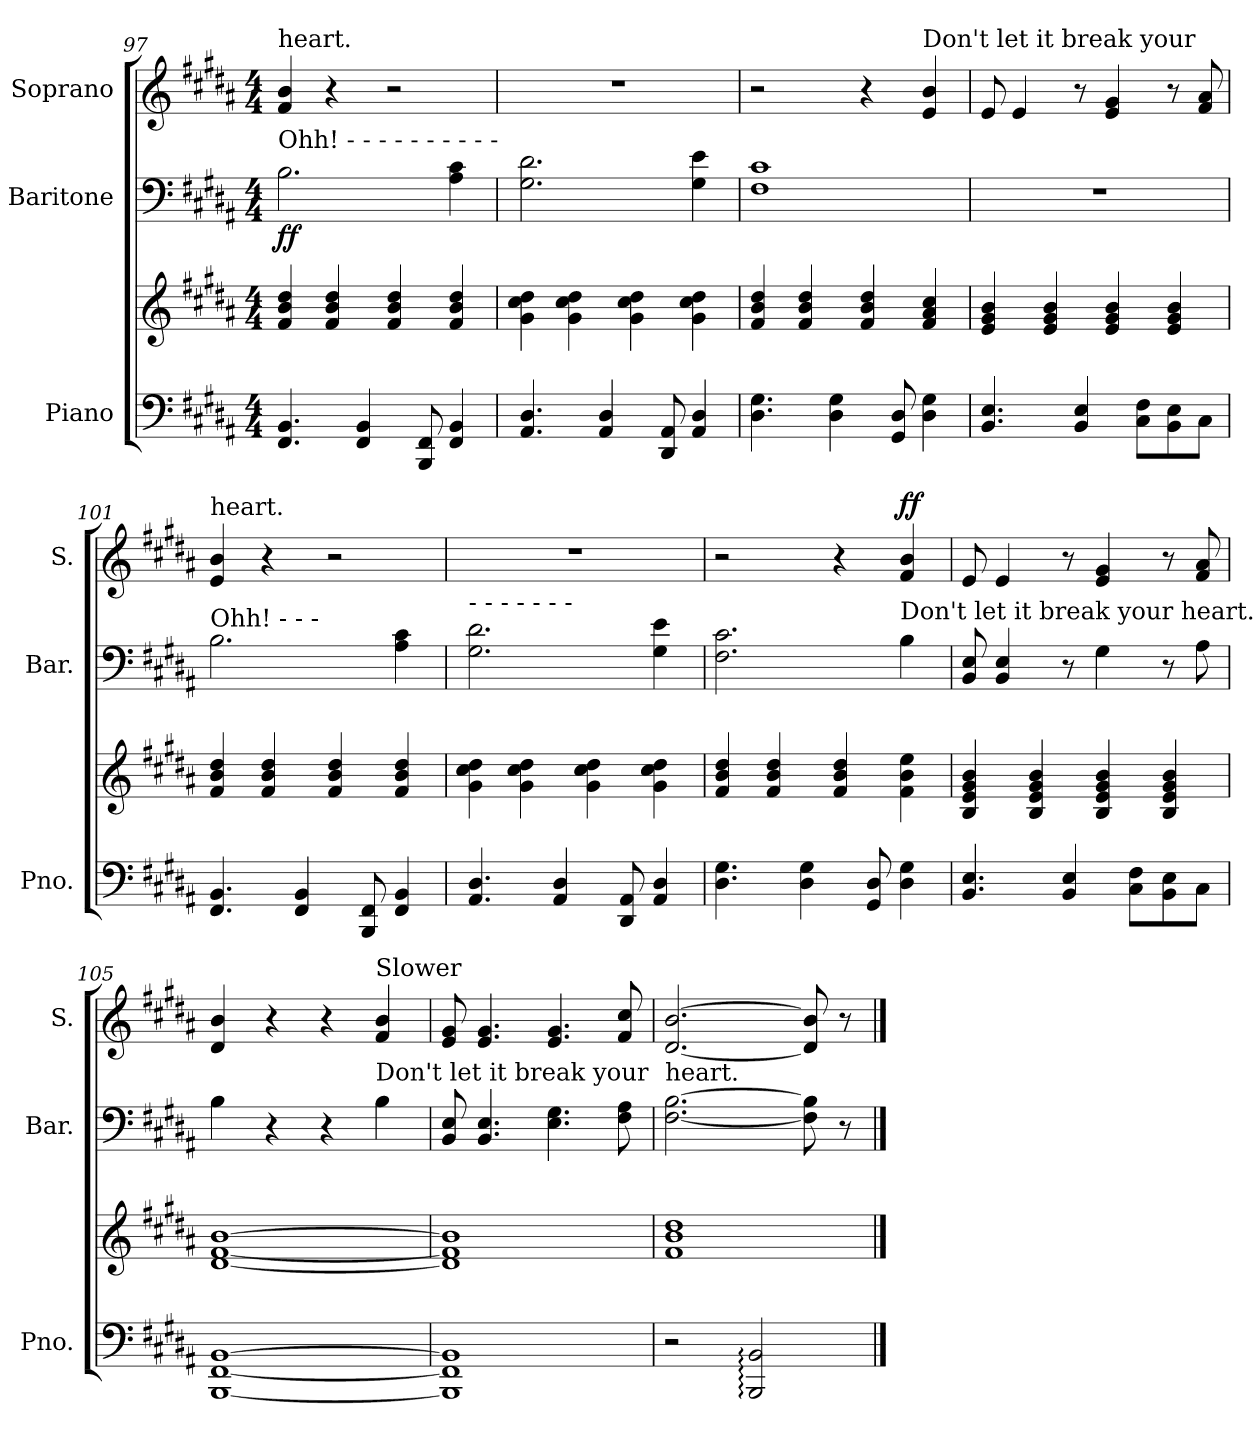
**kern	**kern	**kern	**dynam	**kern	**dynam
*part3	*part3	*part2	*part2	*part1	*part1
*staff4	*staff3	*staff2	*staff2	*staff1	*staff1
*I"Piano	*	*I"Baritone	*	*I"Soprano	*
*I'Pno.	*	*I'Bar.	*	*I'S.	*
!!LO:LB:g=z
*clefF4	*clefG2	*clefF4	*	*clefG2	*
*k[f#c#g#d#a#]	*k[f#c#g#d#a#]	*k[f#c#g#d#a#]	*	*k[f#c#g#d#a#]	*
*M4/4	*M4/4	*M4/4	*	*M4/4	*
=97	=97	=97	=97	=97	=97
!	!	!	!	!LO:TX:a:t=heart.	!
!	!	!LO:TX:a:t=Ohh!    -    -    -    -    -    -    -    -    -    -	!	!	!
!	!	!	!LO:DY:b	!	!
4.FF#/ 4.BB/	4f#/ 4b/ 4dd#/	2.B\	ff	4f#/ 4b/	.
.	4f#/ 4b/ 4dd#/	.	.	4r	.
4FF#/ 4BB/	.	.	.	.	.
.	4f#/ 4b/ 4dd#/	.	.	2r	.
8BBB/ 8FF#/	.	.	.	.	.
4FF#/ 4BB/	4f#/ 4b/ 4dd#/	4A#\ 4c#\	.	.	.
=98	=98	=98	=98	=98	=98
4.AA#/ 4.D#/	4g#\ 4cc#\ 4dd#\	2.G#\ 2.d#\	.	1r	.
.	4g#\ 4cc#\ 4dd#\	.	.	.	.
4AA#/ 4D#/	.	.	.	.	.
.	4g#\ 4cc#\ 4dd#\	.	.	.	.
8DD#/ 8AA#/	.	.	.	.	.
4AA#/ 4D#/	4g#\ 4cc#\ 4dd#\	4G#\ 4e\	.	.	.
=99	=99	=99	=99	=99	=99
4.D#\ 4.G#\	4f#/ 4b/ 4dd#/	1F# 1c#	.	2r	.
.	4f#/ 4b/ 4dd#/	.	.	.	.
4D#\ 4G#\	.	.	.	.	.
.	4f#/ 4b/ 4dd#/	.	.	4r	.
8GG#/ 8D#/	.	.	.	.	.
!	!	!	!	!LO:TX:a:t=Don't let  it        break      your	!
4D#\ 4G#\	4f#/ 4a#/ 4cc#/	.	.	4e/ 4b/	.
=100	=100	=100	=100	=100	=100
4.BB/ 4.E/	4e/ 4g#/ 4b/	1r	.	8e/	.
.	.	.	.	4e/	.
.	4e/ 4g#/ 4b/	.	.	.	.
4BB/ 4E/	.	.	.	8r	.
.	4e/ 4g#/ 4b/	.	.	4e/ 4g#/	.
8C#\ 8F#\L	.	.	.	.	.
8BB\ 8E\	4e/ 4g#/ 4b/	.	.	8r	.
8C#\J	.	.	.	8f#/ 8a#/	.
=101	=101	=101	=101	=101	=101
!	!	!	!	!LO:TX:a:t=heart.	!
!	!	!LO:TX:a:t=Ohh!    -    -    -	!	!	!
4.FF#/ 4.BB/	4f#/ 4b/ 4dd#/	2.B\	.	4e/ 4b/	.
.	4f#/ 4b/ 4dd#/	.	.	4r	.
4FF#/ 4BB/	.	.	.	.	.
.	4f#/ 4b/ 4dd#/	.	.	2r	.
8BBB/ 8FF#/	.	.	.	.	.
4FF#/ 4BB/	4f#/ 4b/ 4dd#/	4A#\ 4c#\	.	.	.
!!LO:LB:g=z
=102	=102	=102	=102	=102	=102
!	!	!LO:TX:a:t=-    -    -    -    -    -    -	!	!	!
4.AA#/ 4.D#/	4g#\ 4cc#\ 4dd#\	2.G#\ 2.d#\	.	1r	.
.	4g#\ 4cc#\ 4dd#\	.	.	.	.
4AA#/ 4D#/	.	.	.	.	.
.	4g#\ 4cc#\ 4dd#\	.	.	.	.
8DD#/ 8AA#/	.	.	.	.	.
4AA#/ 4D#/	4g#\ 4cc#\ 4dd#\	4G#\ 4e\	.	.	.
=103	=103	=103	=103	=103	=103
4.D#\ 4.G#\	4f#/ 4b/ 4dd#/	2.F#\ 2.c#\	.	2r	.
.	4f#/ 4b/ 4dd#/	.	.	.	.
4D#\ 4G#\	.	.	.	.	.
.	4f#/ 4b/ 4dd#/	.	.	4r	.
8GG#/ 8D#/	.	.	.	.	.
!	!	!LO:TX:a:t=Don't let  it      break     your  heart.	!	!	!
!	!	!	!	!	!LO:DY:a
4D#\ 4G#\	4f#\ 4b\ 4ee\	4B\	.	4f#/ 4b/	ff
=104	=104	=104	=104	=104	=104
4.BB/ 4.E/	4B/ 4e/ 4g#/ 4b/	8BB/ 8E/	.	8e/	.
.	.	4BB/ 4E/	.	4e/	.
.	4B/ 4e/ 4g#/ 4b/	.	.	.	.
4BB/ 4E/	.	8r	.	8r	.
.	4B/ 4e/ 4g#/ 4b/	4G#\	.	4e/ 4g#/	.
8C#\ 8F#\L	.	.	.	.	.
8BB\ 8E\	4B/ 4e/ 4g#/ 4b/	8r	.	8r	.
8C#\J	.	8A#\	.	8f#/ 8a#/	.
=105	=105	=105	=105	=105	=105
[1BBB [1FF# [1BB	[1d# [1f# [1b	4B\	.	4d#/ 4b/	.
.	.	4r	.	4r	.
.	.	4r	.	4r	.
*	*	*	*	*MM60	*
!	!	!	!	!LO:TX:a:t=Slower	!
!	!	!LO:TX:a:t=Don't let it break your	!	!	!
.	.	4B\	.	4f#/ 4b/	.
=106	=106	=106	=106	=106	=106
1BBB] 1FF#] 1BB]	1d#] 1f#] 1b]	8BB/ 8E/	.	8e/ 8g#/	.
.	.	4.BB/ 4.E/	.	4.e/ 4.g#/	.
.	.	4.E\ 4.G#\	.	4.e/ 4.g#/	.
.	.	8F#\ 8A#\	.	8f#/ 8cc#/	.
=107	=107	=107	=107	=107	=107
!	!	!LO:TX:a:t=heart.	!	!	!
2r	1f# 1b 1dd#	[2.F#\ [2.B\	.	[2.d#/ [2.b/	.
2BBB/: 2BB/:	.	.	.	.	.
.	.	8F#\] 8B\]	.	8d#/] 8b/]	.
.	.	8r	.	8r	.
==	==	==	==	==	==
*-	*-	*-	*-	*-	*-
